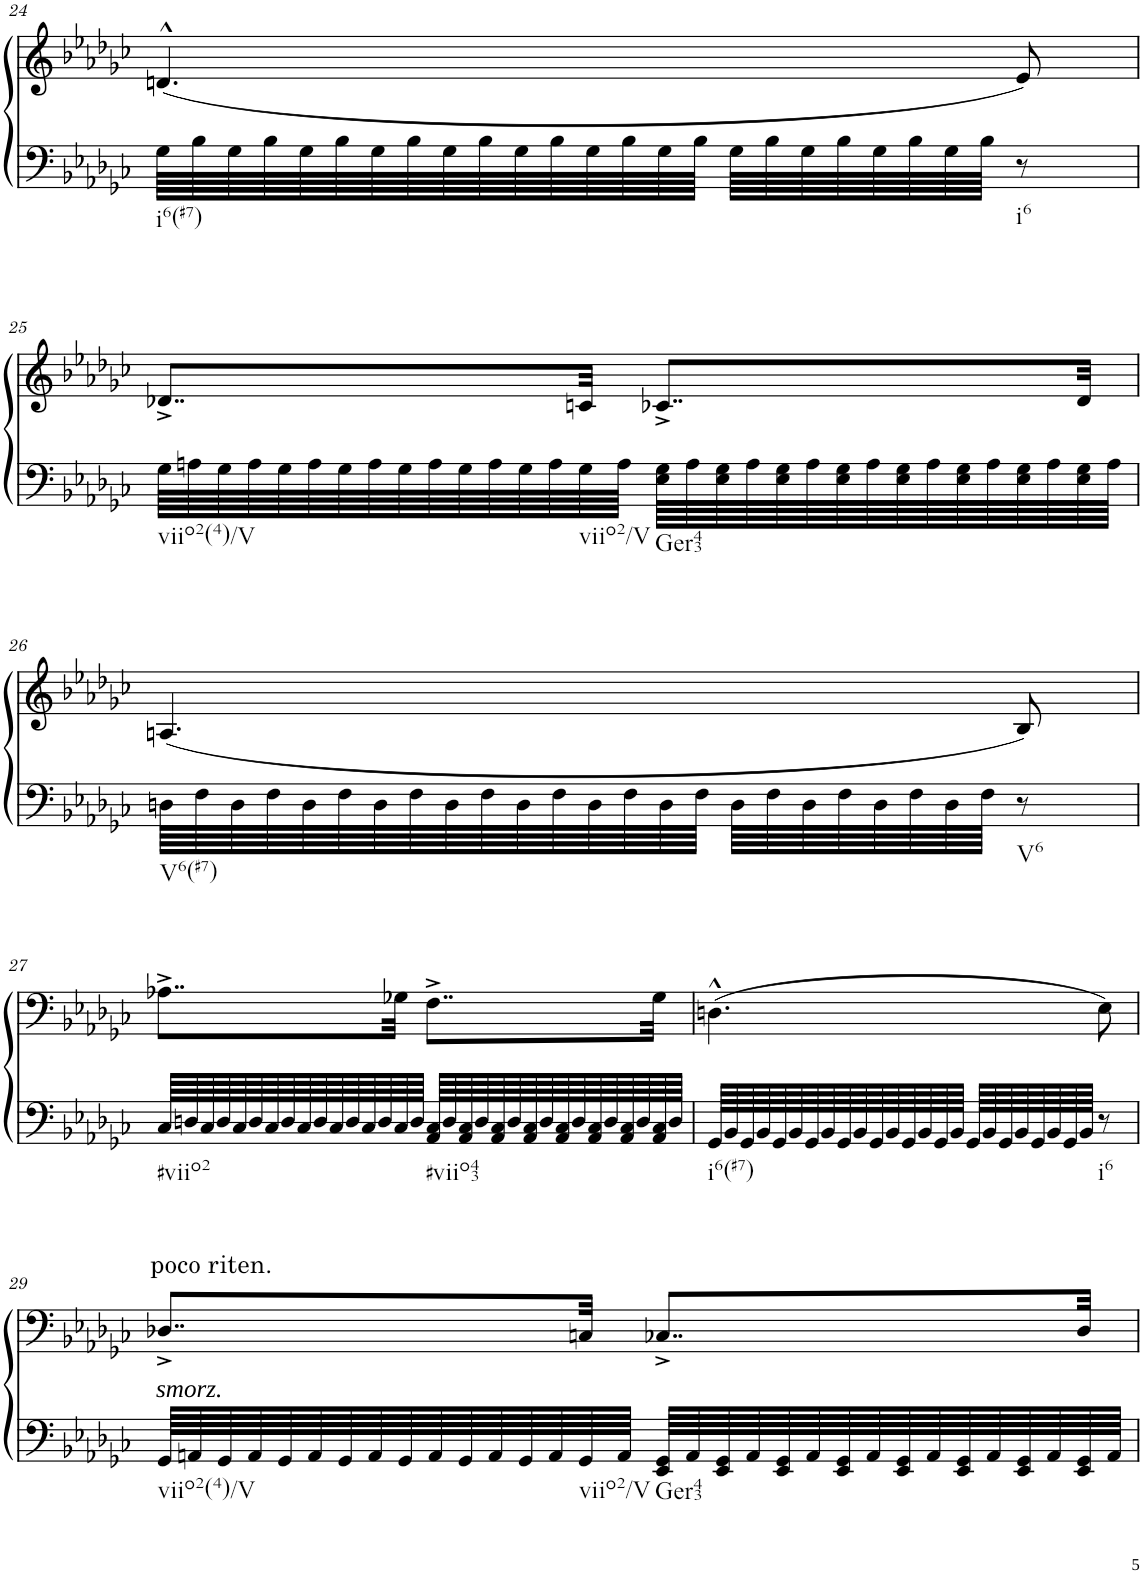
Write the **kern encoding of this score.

**kern	**kern
*part1	*part1
*staff2	*staff1
*I"Piano	*
*I'Pno.	*
!!LO:PB:g=z
*clefF4	*clefG2
*k[b-e-a-d-g-c-]	*k[b-e-a-d-g-c-]
*G-:	*G-:
*M2/4	*M2/4
=24	=24
!LO:TX:b:t=i6(#7)	!
64G-\LLLL	(4.dn^^/
64B-\	.
64G-\	.
64B-\	.
64G-\	.
64B-\	.
64G-\	.
64B-\	.
64G-\	.
64B-\	.
64G-\	.
64B-\	.
64G-\	.
64B-\	.
64G-\	.
64B-\JJJJ	.
64G-\LLLL	.
64B-\	.
64G-\	.
64B-\	.
64G-\	.
64B-\	.
64G-\	.
64B-\JJJJ	.
!LO:TX:b:t=i6	!
8r	8e-/)
!!LO:LB:g=z
=25	=25
!LO:TX:b:t=viio2(4)/V	!
64G-\LLLL	8..d-X^/L
64An\	.
64G-\	.
64A\	.
64G-\	.
64A\	.
64G-\	.
64A\	.
64G-\	.
64A\	.
64G-\	.
64A\	.
64G-\	.
64A\	.
!LO:TX:b:t=viio2/V	!
64G-\	32cn/Jkk
64A\JJJJ	.
!LO:TX:b:t=Ger43	!
64E-\ 64G-\LLLL	8..c-X^/L
64A\	.
64E-\ 64G-\	.
64A\	.
64E-\ 64G-\	.
64A\	.
64E-\ 64G-\	.
64A\	.
64E-\ 64G-\	.
64A\	.
64E-\ 64G-\	.
64A\	.
64E-\ 64G-\	.
64A\	.
64E-\ 64G-\	32d-/Jkk
64A\JJJJ	.
!!LO:LB:g=z
=26	=26
!LO:TX:b:t=V6(#7)	!
64Dn\LLLL	(4.An/
64F\	.
64D\	.
64F\	.
64D\	.
64F\	.
64D\	.
64F\	.
64D\	.
64F\	.
64D\	.
64F\	.
64D\	.
64F\	.
64D\	.
64F\JJJJ	.
64D\LLLL	.
64F\	.
64D\	.
64F\	.
64D\	.
64F\	.
64D\	.
64F\JJJJ	.
!LO:TX:b:t=V6	!
8r	8B-/)
!!LO:LB:g=z
=27	=27
!LO:TX:b:t=#viio2	!
64C-/LLLL	8..A-X^\L
64Dn/	.
64C-/	.
64D/	.
64C-/	.
64D/	.
64C-/	.
64D/	.
64C-/	.
64D/	.
64C-/	.
64D/	.
64C-/	.
64D/	.
64C-/	32G-X\Jkk
64D/JJJJ	.
!LO:TX:b:t=#viio43	!
64AA-/ 64C-/LLLL	8..F^\L
64D/	.
64AA-/ 64C-/	.
64D/	.
64AA-/ 64C-/	.
64D/	.
64AA-/ 64C-/	.
64D/	.
64AA-/ 64C-/	.
64D/	.
64AA-/ 64C-/	.
64D/	.
64AA-/ 64C-/	.
64D/	.
64AA-/ 64C-/	32G-\Jkk
64D/JJJJ	.
=28	=28
!LO:TX:b:t=i6(#7)	!
64GG-/LLLL	(4.Dn^^\
64BB-/	.
64GG-/	.
64BB-/	.
64GG-/	.
64BB-/	.
64GG-/	.
64BB-/	.
64GG-/	.
64BB-/	.
64GG-/	.
64BB-/	.
64GG-/	.
64BB-/	.
64GG-/	.
64BB-/JJJJ	.
64GG-/LLLL	.
64BB-/	.
64GG-/	.
64BB-/	.
64GG-/	.
64BB-/	.
64GG-/	.
64BB-/JJJJ	.
!LO:TX:b:t=i6	!
8r	8E-\)
!!LO:LB:g=z
=29	=29
!	!LO:TX:b:i:t=smorz.
!	!LO:TX:a:t=poco riten.
!LO:TX:b:t=viio2(4)/V	!
64GG-/LLLL	8..D-X^/L
64AAn/	.
64GG-/	.
64AA/	.
64GG-/	.
64AA/	.
64GG-/	.
64AA/	.
64GG-/	.
64AA/	.
64GG-/	.
64AA/	.
64GG-/	.
64AA/	.
!LO:TX:b:t=viio2/V	!
64GG-/	32Cn/Jkk
64AA/JJJJ	.
!LO:TX:b:t=Ger43	!
64EE-/ 64GG-/LLLL	8..C-X^/L
64AA/	.
64EE-/ 64GG-/	.
64AA/	.
64EE-/ 64GG-/	.
64AA/	.
64EE-/ 64GG-/	.
64AA/	.
64EE-/ 64GG-/	.
64AA/	.
64EE-/ 64GG-/	.
64AA/	.
64EE-/ 64GG-/	.
64AA/	.
64EE-/ 64GG-/	32D-/Jkk
64AA/JJJJ	.
=	=
*-	*-
